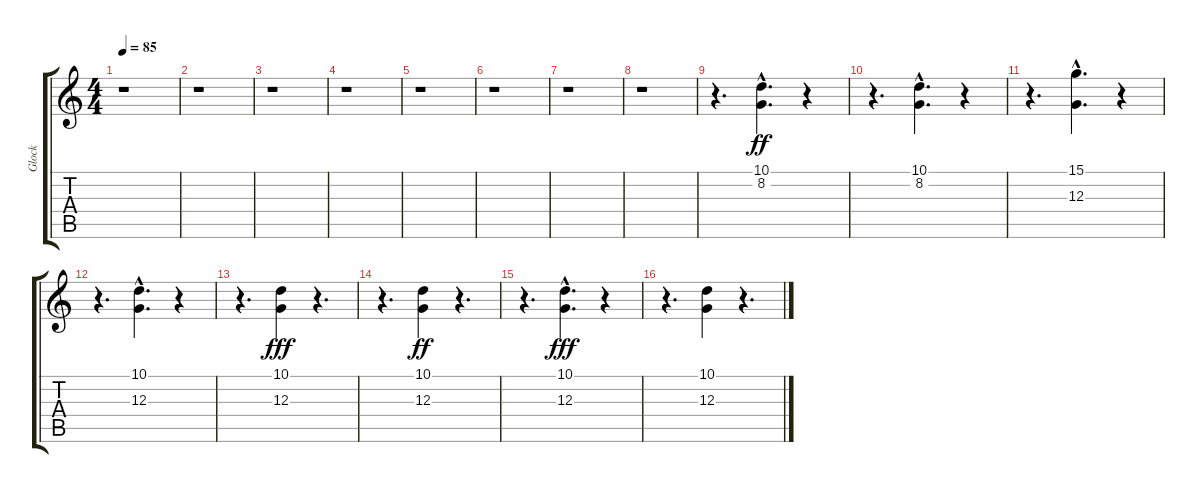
\track ("Glock" "Glock") {instrument glockenspiel}
\staff {score tabs}
\tuning (E4 B3 G3 D3 A2 E2) {hide}
\ts (4 4)
\tempo 85
\clef g2
\ks c
r.1{dy ff} |
r.1 |
r.1 |
r.1 |
r.1 |
r.1 |
r.1 |
r.1 |
r.4{d} (10.1 8.2{hac}).4{d} r.4 |
r.4{d} (10.1{hac} 8.2{hac}).4{d} r.4 |
r.4{d} (15.1{hac} 12.3{hac}).4{d} r.4 |
r.4{d} (10.1{hac} 12.3{hac}).4{d} r.4 |
r.4{d} (10.1 12.3).4{dy fff} r.4{d} |
r.4{d} (10.1 12.3).4{dy ff} r.4{d} |
r.4{d} (10.1{hac} 12.3{hac}).4{d dy fff} r.4 |
r.4{d} (10.1 12.3).4 r.4{d}
